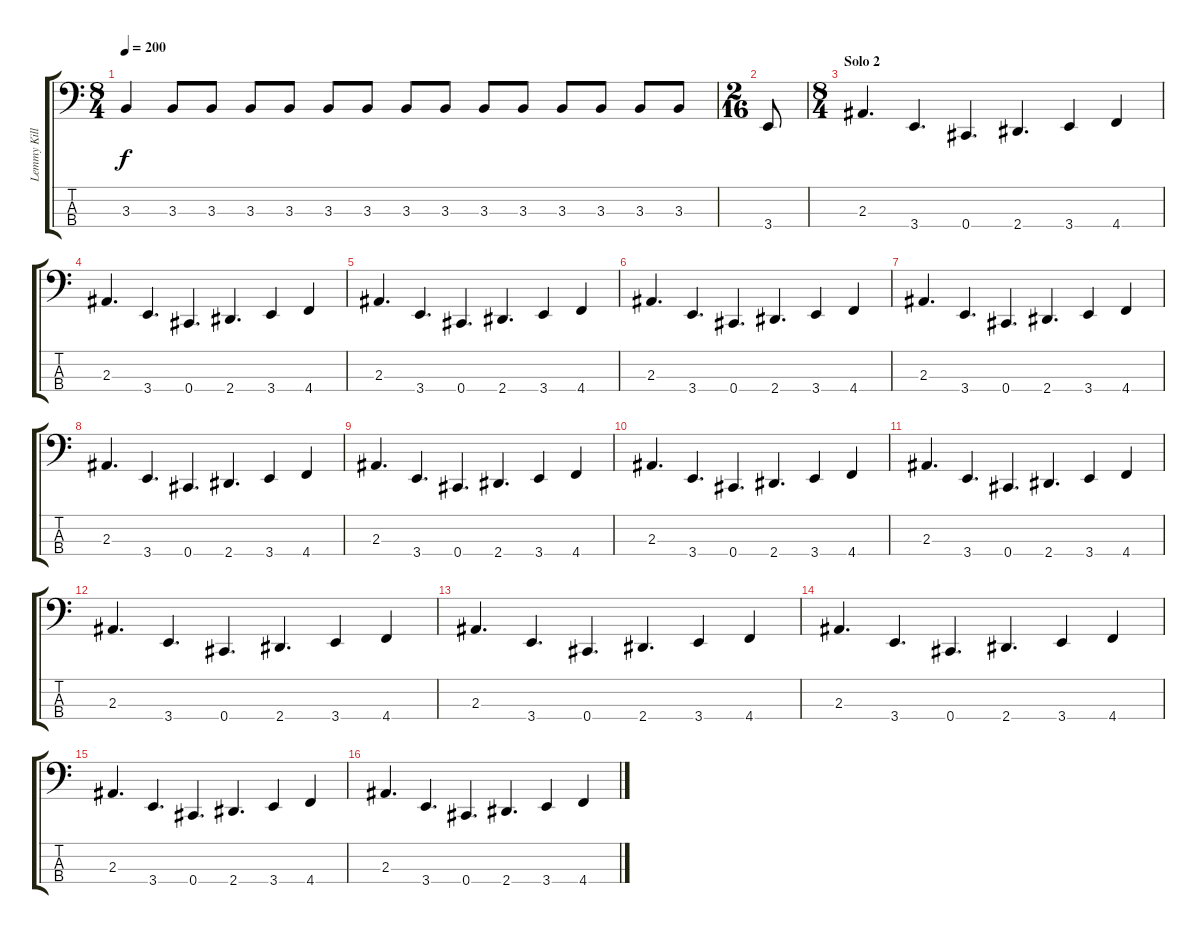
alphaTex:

\track ("Lemmy Killmister" "Lemmy Kill") {instrument distortionguitar}
\staff {score tabs}
\tuning (Gb2 Db2 Ab1 Db1) {hide}
\ts (8 4)
\tempo 200
\clef f4
\ks c
3.3.4{dy f} 3.3.8 3.3.8 3.3.8 3.3.8 3.3.8 3.3.8 3.3.8 3.3.8 3.3.8 3.3.8 3.3.8 3.3.8 3.3.8 3.3.8 |
\ts (2 16)
3.4.8 |
\ts (8 4)
\section ("" "Solo 2")
2.3.4{d} 3.4.4{d} 0.4.4{d} 2.4.4{d} 3.4.4 4.4.4 |
2.3.4{d} 3.4.4{d} 0.4.4{d} 2.4.4{d} 3.4.4 4.4.4 |
2.3.4{d} 3.4.4{d} 0.4.4{d} 2.4.4{d} 3.4.4 4.4.4 |
2.3.4{d} 3.4.4{d} 0.4.4{d} 2.4.4{d} 3.4.4 4.4.4 |
2.3.4{d} 3.4.4{d} 0.4.4{d} 2.4.4{d} 3.4.4 4.4.4 |
2.3.4{d} 3.4.4{d} 0.4.4{d} 2.4.4{d} 3.4.4 4.4.4 |
2.3.4{d} 3.4.4{d} 0.4.4{d} 2.4.4{d} 3.4.4 4.4.4 |
2.3.4{d} 3.4.4{d} 0.4.4{d} 2.4.4{d} 3.4.4 4.4.4 |
2.3.4{d} 3.4.4{d} 0.4.4{d} 2.4.4{d} 3.4.4 4.4.4 |
2.3.4{d} 3.4.4{d} 0.4.4{d} 2.4.4{d} 3.4.4 4.4.4 |
2.3.4{d} 3.4.4{d} 0.4.4{d} 2.4.4{d} 3.4.4 4.4.4 |
2.3.4{d} 3.4.4{d} 0.4.4{d} 2.4.4{d} 3.4.4 4.4.4 |
2.3.4{d} 3.4.4{d} 0.4.4{d} 2.4.4{d} 3.4.4 4.4.4 |
2.3.4{d} 3.4.4{d} 0.4.4{d} 2.4.4{d} 3.4.4 4.4.4
